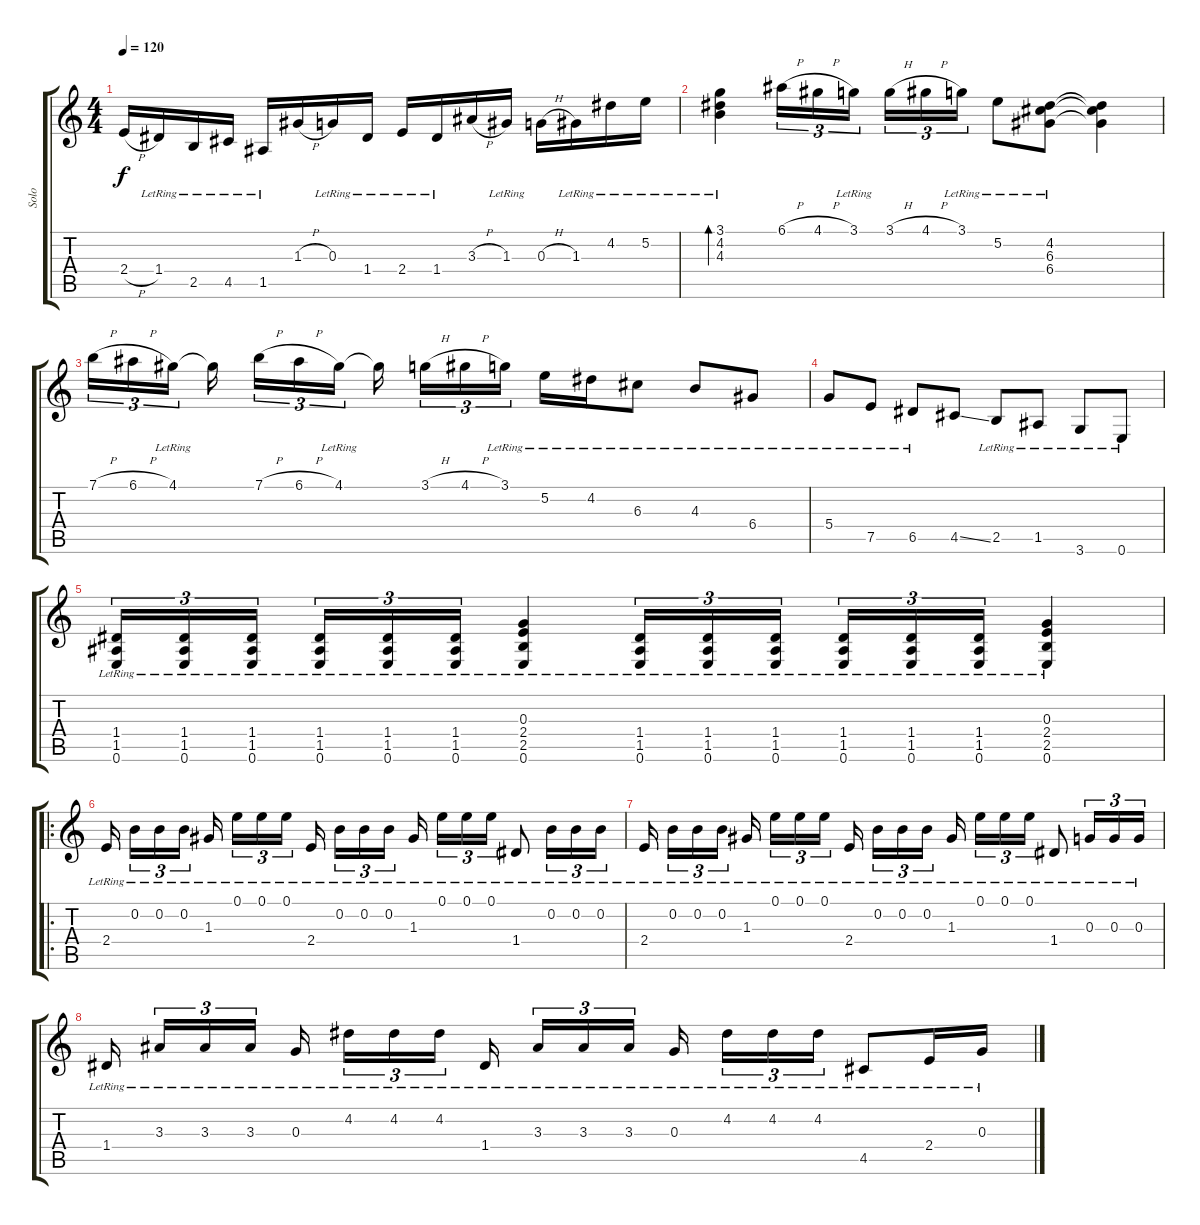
\track ("Solo" "Solo") {instrument acousticguitarsteel}
\staff {score tabs}
\tuning (E4 B3 G3 D3 A2 E2) {hide}
\ts (4 4)
\tempo 120
\clef g2
\ks c
2.4{h}.16{dy f} 1.4{lr}.16 2.5{lr}.16 4.5{lr}.16 1.5{lr}.16 1.3{h}.16 0.3{lr}.16 1.4{lr}.16 2.4{lr}.16 1.4{lr}.16 3.3{h}.16 1.3{lr}.16 0.3{h}.16 1.3{lr}.16 4.2{lr}.16 5.2{lr}.16 |
(3.1{lr} 4.2{lr} 4.3{lr}).4{bd 60} 6.1{h}.16{tu (3 2)} 4.1{h}.16{tu (3 2)} 3.1{lr}.16{tu (3 2)} 3.1{h}.16{tu (3 2)} 4.1{h}.16{tu (3 2)} 3.1{lr}.16{tu (3 2)} 5.2{lr}.8 (4.2{lr} 6.3{lr} 6.4{lr}).8 (4.2{t} 6.3{t} 6.4{t}).4 |
7.1{h}.16{tu (3 2)} 6.1{h}.16{tu (3 2)} 4.1{lr}.16{tu (3 2)} 4.1{t}.16 7.1{h}.16{tu (3 2)} 6.1{h}.16{tu (3 2)} 4.1{lr}.16{tu (3 2)} 4.1{t}.16 3.1{h}.16{tu (3 2)} 4.1{h}.16{tu (3 2)} 3.1{lr}.16{tu (3 2)} 5.2{lr}.16 4.2{lr}.16 6.3{lr}.8 4.3{lr}.8 6.4{lr}.8 |
5.4{lr}.8 7.5{lr}.8 6.5{lr}.8 4.5{ss}.8 2.5{lr}.8 1.5{lr}.8 3.6{lr}.8 0.6{lr}.8 |
(1.4{lr} 1.5{lr} 0.6{lr}).16{tu (3 2)} (1.4{lr} 1.5{lr} 0.6{lr}).16{tu (3 2)} (1.4{lr} 1.5{lr} 0.6{lr}).16{tu (3 2)} (1.4{lr} 1.5{lr} 0.6{lr}).16{tu (3 2)} (1.4{lr} 1.5{lr} 0.6{lr}).16{tu (3 2)} (1.4{lr} 1.5{lr} 0.6{lr}).16{tu (3 2)} (0.3{lr} 2.4{lr} 2.5{lr} 0.6{lr}).4 (1.4{lr} 1.5{lr} 0.6{lr}).16{tu (3 2)} (1.4{lr} 1.5{lr} 0.6{lr}).16{tu (3 2)} (1.4{lr} 1.5{lr} 0.6{lr}).16{tu (3 2)} (1.4{lr} 1.5{lr} 0.6{lr}).16{tu (3 2)} (1.4{lr} 1.5{lr} 0.6{lr}).16{tu (3 2)} (1.4{lr} 1.5{lr} 0.6{lr}).16{tu (3 2)} (0.3{lr} 2.4{lr} 2.5{lr} 0.6{lr}).4 |
\ro
2.4{lr}.16 0.2{lr}.16{tu (3 2)} 0.2{lr}.16{tu (3 2)} 0.2{lr}.16{tu (3 2)} 1.3{lr}.16 0.1{lr}.16{tu (3 2)} 0.1{lr}.16{tu (3 2)} 0.1{lr}.16{tu (3 2)} 2.4{lr}.16 0.2{lr}.16{tu (3 2)} 0.2{lr}.16{tu (3 2)} 0.2{lr}.16{tu (3 2)} 1.3{lr}.16 0.1{lr}.16{tu (3 2)} 0.1{lr}.16{tu (3 2)} 0.1{lr}.16{tu (3 2)} 1.4{lr}.8 0.2{lr}.16{tu (3 2)} 0.2{lr}.16{tu (3 2)} 0.2{lr}.16{tu (3 2)} |
2.4{lr}.16 0.2{lr}.16{tu (3 2)} 0.2{lr}.16{tu (3 2)} 0.2{lr}.16{tu (3 2)} 1.3{lr}.16 0.1{lr}.16{tu (3 2)} 0.1{lr}.16{tu (3 2)} 0.1{lr}.16{tu (3 2)} 2.4{lr}.16 0.2{lr}.16{tu (3 2)} 0.2{lr}.16{tu (3 2)} 0.2{lr}.16{tu (3 2)} 1.3{lr}.16 0.1{lr}.16{tu (3 2)} 0.1{lr}.16{tu (3 2)} 0.1{lr}.16{tu (3 2)} 1.4{lr}.8 0.3{lr}.16{tu (3 2)} 0.3{lr}.16{tu (3 2)} 0.3{lr}.16{tu (3 2)} |
1.4{lr}.16 3.3{lr}.16{tu (3 2)} 3.3{lr}.16{tu (3 2)} 3.3{lr}.16{tu (3 2)} 0.3{lr}.16 4.2{lr}.16{tu (3 2)} 4.2{lr}.16{tu (3 2)} 4.2{lr}.16{tu (3 2)} 1.4{lr}.16 3.3{lr}.16{tu (3 2)} 3.3{lr}.16{tu (3 2)} 3.3{lr}.16{tu (3 2)} 0.3{lr}.16 4.2{lr}.16{tu (3 2)} 4.2{lr}.16{tu (3 2)} 4.2{lr}.16{tu (3 2)} 4.5{lr}.8 2.4{lr}.16 0.3{lr}.16
